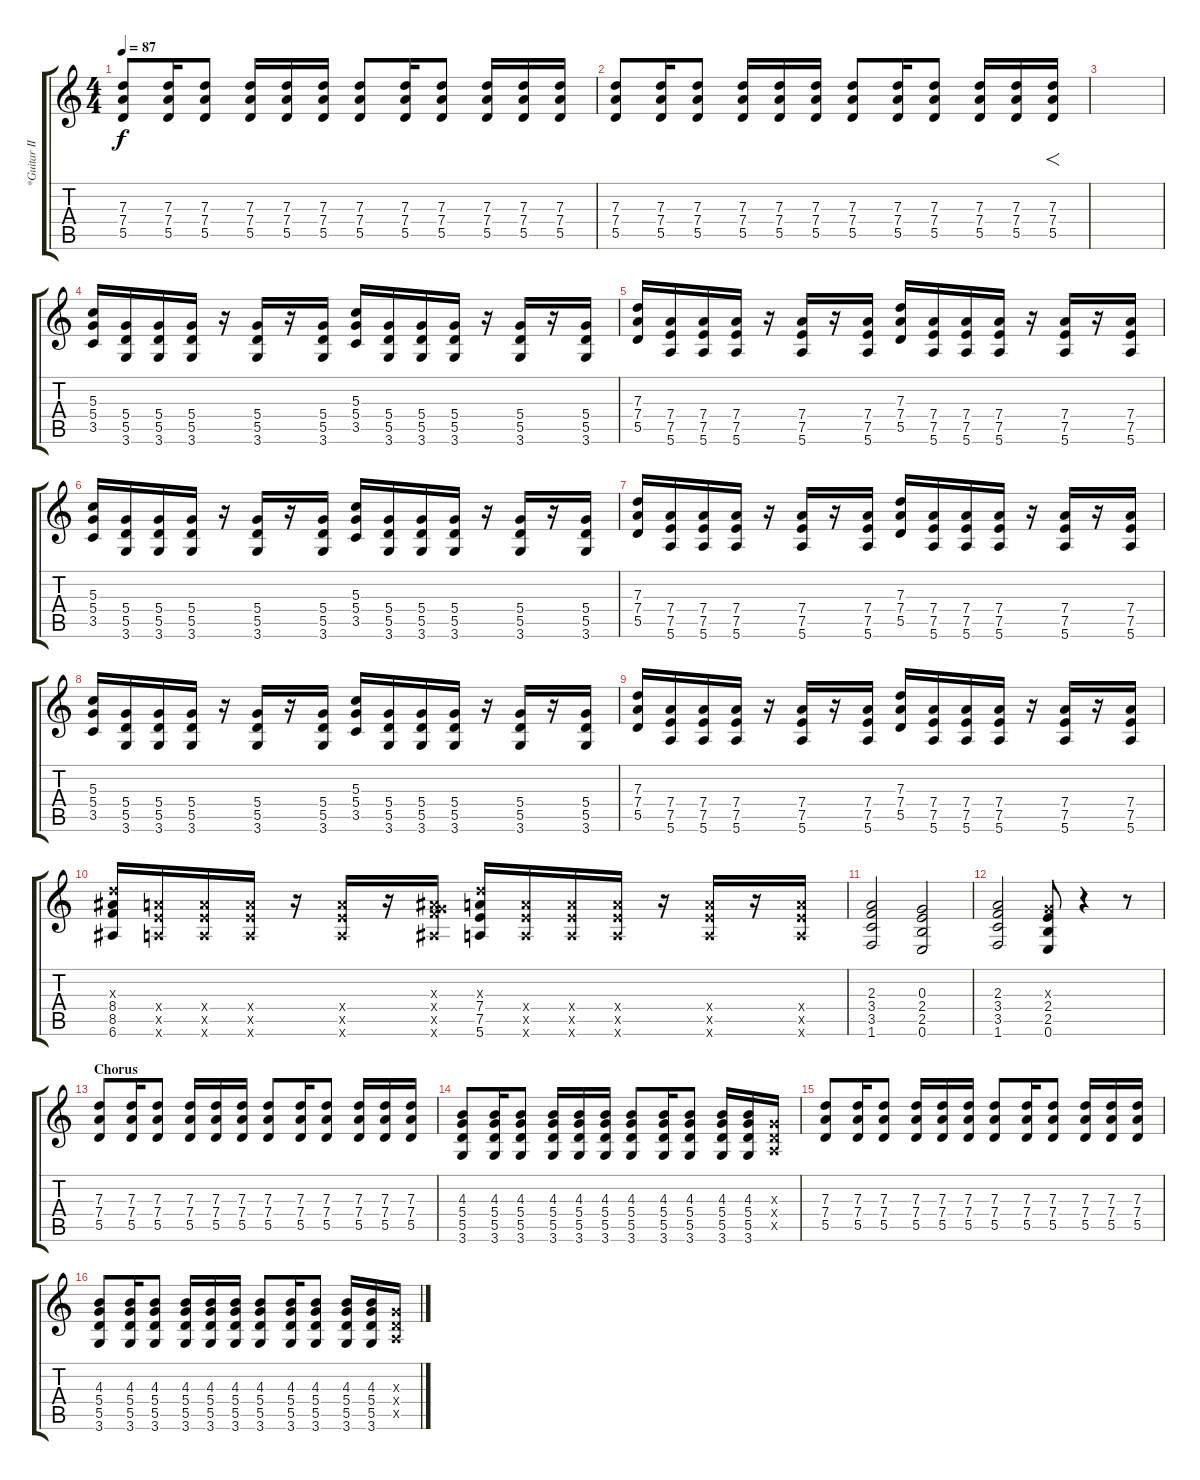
\track ("*Guitar II" "*Guitar II") {instrument distortionguitar}
\staff {score tabs}
\tuning (E4 B3 G3 D3 A2 E2) {hide}
\ts (4 4)
\tempo 87
\clef g2
\ks c
(7.3 7.4 5.5).8{dy f} (7.3 7.4 5.5).16 (7.3 7.4 5.5).8 (7.3 7.4 5.5).16 (7.3 7.4 5.5).16 (7.3 7.4 5.5).16 (7.3 7.4 5.5).8 (7.3 7.4 5.5).16 (7.3 7.4 5.5).8 (7.3 7.4 5.5).16 (7.3 7.4 5.5).16 (7.3 7.4 5.5).16 |
(7.3 7.4 5.5).8 (7.3 7.4 5.5).16 (7.3 7.4 5.5).8 (7.3 7.4 5.5).16 (7.3 7.4 5.5).16 (7.3 7.4 5.5).16 (7.3 7.4 5.5).8 (7.3 7.4 5.5).16 (7.3 7.4 5.5).8 (7.3 7.4 5.5).16 (7.3 7.4 5.5).16 (7.3 7.4 5.5).16{f} |
|
(5.3 5.4 3.5).16 (5.4 5.5 3.6).16 (5.4 5.5 3.6).16 (5.4 5.5 3.6).16 r.16 (5.4 5.5 3.6).16 r.16 (5.4 5.5 3.6).16 (5.3 5.4 3.5).16 (5.4 5.5 3.6).16 (5.4 5.5 3.6).16 (5.4 5.5 3.6).16 r.16 (5.4 5.5 3.6).16 r.16 (5.4 5.5 3.6).16 |
(7.3 7.4 5.5).16 (7.4 7.5 5.6).16 (7.4 7.5 5.6).16 (7.4 7.5 5.6).16 r.16 (7.4 7.5 5.6).16 r.16 (7.4 7.5 5.6).16 (7.3 7.4 5.5).16 (7.4 7.5 5.6).16 (7.4 7.5 5.6).16 (7.4 7.5 5.6).16 r.16 (7.4 7.5 5.6).16 r.16 (7.4 7.5 5.6).16 |
(5.3 5.4 3.5).16 (5.4 5.5 3.6).16 (5.4 5.5 3.6).16 (5.4 5.5 3.6).16 r.16 (5.4 5.5 3.6).16 r.16 (5.4 5.5 3.6).16 (5.3 5.4 3.5).16 (5.4 5.5 3.6).16 (5.4 5.5 3.6).16 (5.4 5.5 3.6).16 r.16 (5.4 5.5 3.6).16 r.16 (5.4 5.5 3.6).16 |
(7.3 7.4 5.5).16 (7.4 7.5 5.6).16 (7.4 7.5 5.6).16 (7.4 7.5 5.6).16 r.16 (7.4 7.5 5.6).16 r.16 (7.4 7.5 5.6).16 (7.3 7.4 5.5).16 (7.4 7.5 5.6).16 (7.4 7.5 5.6).16 (7.4 7.5 5.6).16 r.16 (7.4 7.5 5.6).16 r.16 (7.4 7.5 5.6).16 |
(5.3 5.4 3.5).16 (5.4 5.5 3.6).16 (5.4 5.5 3.6).16 (5.4 5.5 3.6).16 r.16 (5.4 5.5 3.6).16 r.16 (5.4 5.5 3.6).16 (5.3 5.4 3.5).16 (5.4 5.5 3.6).16 (5.4 5.5 3.6).16 (5.4 5.5 3.6).16 r.16 (5.4 5.5 3.6).16 r.16 (5.4 5.5 3.6).16 |
(7.3 7.4 5.5).16 (7.4 7.5 5.6).16 (7.4 7.5 5.6).16 (7.4 7.5 5.6).16 r.16 (7.4 7.5 5.6).16 r.16 (7.4 7.5 5.6).16 (7.3 7.4 5.5).16 (7.4 7.5 5.6).16 (7.4 7.5 5.6).16 (7.4 7.5 5.6).16 r.16 (7.4 7.5 5.6).16 r.16 (7.4 7.5 5.6).16 |
(7.3{x} 8.4 8.5 6.6).16 (7.4{x} 7.5{x} 5.6{x}).16 (7.4{x} 7.5{x} 5.6{x}).16 (7.4{x} 7.5{x} 5.6{x}).16 r.16 (7.4{x} 7.5{x} 5.6{x}).16 r.16 (0.3{x} 8.4{x} 8.5{x} 6.6{x}).16 (7.3{x} 7.4 7.5 5.6).16 (7.4{x} 7.5{x} 5.6{x}).16 (7.4{x} 7.5{x} 5.6{x}).16 (7.4{x} 7.5{x} 5.6{x}).16 r.16 (7.4{x} 7.5{x} 5.6{x}).16 r.16 (7.4{x} 7.5{x} 5.6{x}).16 |
(2.3 3.4 3.5 1.6).2 (0.3 2.4 2.5 0.6).2{volume 10} |
(2.3 3.4 3.5 1.6).2{volume 12} (0.3{x} 2.4 2.5 0.6).8 r.4 r.8 |
\section ("" "Chorus")
(7.3 7.4 5.5).8 (7.3 7.4 5.5).16 (7.3 7.4 5.5).8 (7.3 7.4 5.5).16 (7.3 7.4 5.5).16 (7.3 7.4 5.5).16 (7.3 7.4 5.5).8 (7.3 7.4 5.5).16 (7.3 7.4 5.5).8 (7.3 7.4 5.5).16 (7.3 7.4 5.5).16 (7.3 7.4 5.5).16 |
(4.3 5.4 5.5 3.6).8 (4.3 5.4 5.5 3.6).16 (4.3 5.4 5.5 3.6).8 (4.3 5.4 5.5 3.6).16 (4.3 5.4 5.5 3.6).16 (4.3 5.4 5.5 3.6).16 (4.3 5.4 5.5 3.6).8 (4.3 5.4 5.5 3.6).16 (4.3 5.4 5.5 3.6).8 (4.3 5.4 5.5 3.6).16 (4.3 5.4 5.5 3.6).16 (0.3{x} 0.4{x} 0.5{x}).16 |
(7.3 7.4 5.5).8 (7.3 7.4 5.5).16 (7.3 7.4 5.5).8 (7.3 7.4 5.5).16 (7.3 7.4 5.5).16 (7.3 7.4 5.5).16 (7.3 7.4 5.5).8 (7.3 7.4 5.5).16 (7.3 7.4 5.5).8 (7.3 7.4 5.5).16 (7.3 7.4 5.5).16 (7.3 7.4 5.5).16 |
(4.3 5.4 5.5 3.6).8 (4.3 5.4 5.5 3.6).16 (4.3 5.4 5.5 3.6).8 (4.3 5.4 5.5 3.6).16 (4.3 5.4 5.5 3.6).16 (4.3 5.4 5.5 3.6).16 (4.3 5.4 5.5 3.6).8 (4.3 5.4 5.5 3.6).16 (4.3 5.4 5.5 3.6).8 (4.3 5.4 5.5 3.6).16 (4.3 5.4 5.5 3.6).16 (0.3{x} 0.4{x} 0.5{x}).16
